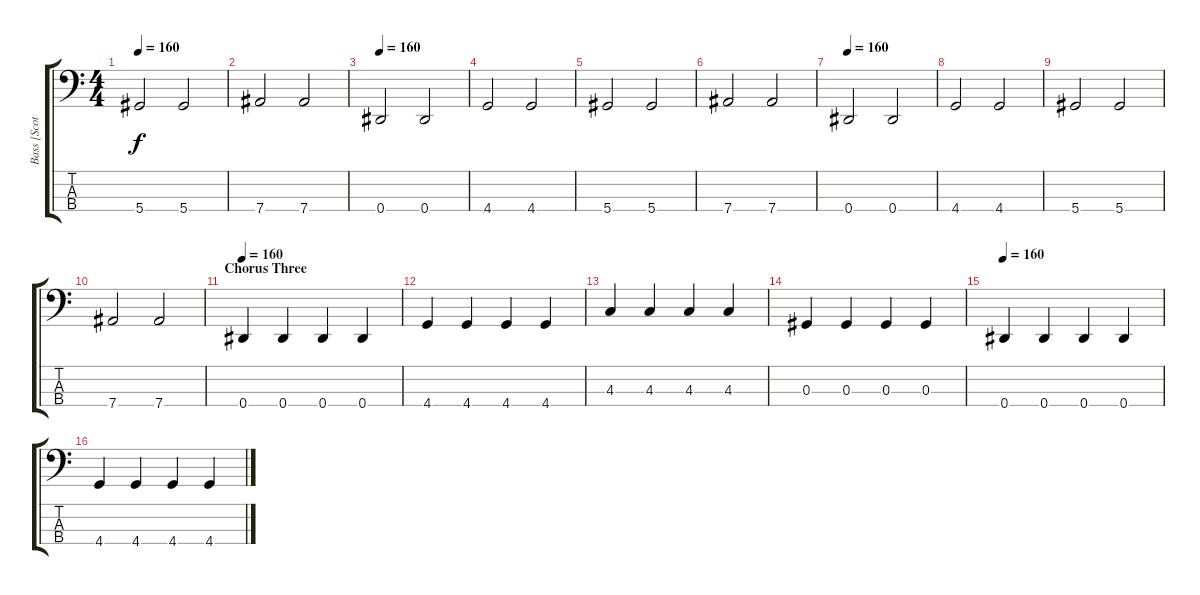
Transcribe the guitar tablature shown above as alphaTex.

\track ("Bass [Scott Shriner]" "Bass [Scot") {instrument electricbassfinger}
\staff {score tabs}
\tuning (Gb2 Db2 Ab1 Eb1) {hide}
\ts (4 4)
\tempo 160
\clef f4
\ks c
5.4.2{dy f} 5.4.2 |
7.4.2 7.4.2 |
\tempo 160
0.4.2{volume 13} 0.4.2 |
4.4.2 4.4.2 |
5.4.2 5.4.2 |
7.4.2 7.4.2 |
\tempo 160
0.4.2{volume 13} 0.4.2 |
4.4.2 4.4.2 |
5.4.2 5.4.2 |
7.4.2 7.4.2 |
\section ("" "Chorus Three")
\tempo 160
0.4.4{volume 13} 0.4.4 0.4.4 0.4.4 |
4.4.4 4.4.4 4.4.4 4.4.4 |
4.3.4 4.3.4 4.3.4 4.3.4 |
0.3.4 0.3.4 0.3.4 0.3.4 |
\tempo 160
0.4.4{volume 13} 0.4.4 0.4.4 0.4.4 |
4.4.4 4.4.4 4.4.4 4.4.4
